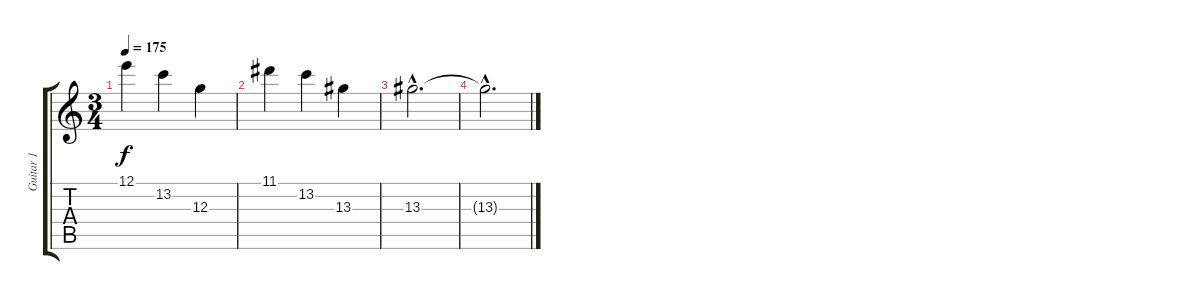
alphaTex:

\track ("Guitar 1" "Guitar 1") {instrument electricguitarclean}
\staff {score tabs}
\tuning (E4 B3 G3 D3 A2 E2) {hide}
\ts (3 4)
\tempo 175
\clef g2
\ks c
12.1.4{dy f} 13.2.4 12.3.4 |
11.1.4 13.2.4 13.3.4 |
13.3{hac}.2{d} |
13.3{hac t}.2{d}
